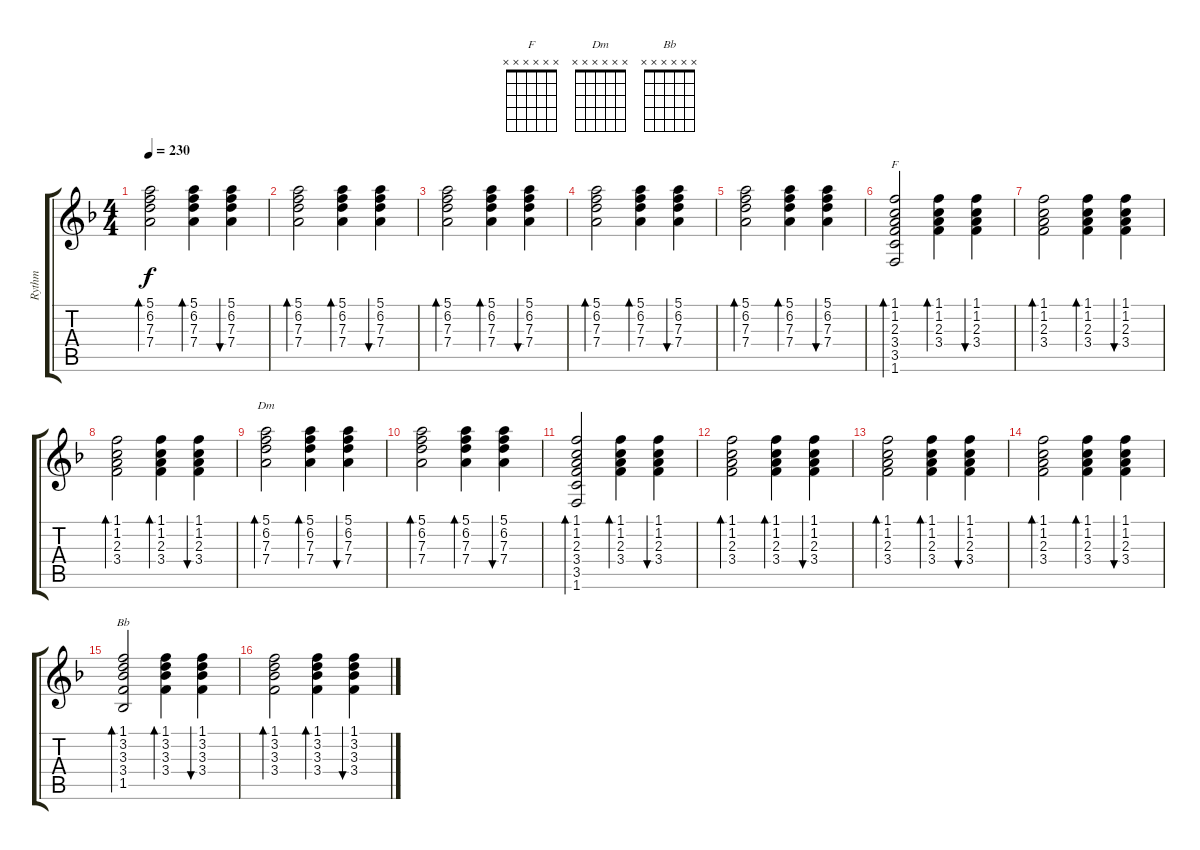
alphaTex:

\track ("Rythm" "Rythm") {instrument acousticguitarsteel}
\staff {score tabs}
\tuning (E4 B3 G3 D3 A2 E2) {hide}
\chord ("F" x x x x x x)
\chord ("Dm" x x x x x x)
\chord ("Bb" x x x x x x)
\ts (4 4)
\tempo 230
\clef g2
\ks dminor
(5.1 6.2 7.3 7.4).2{bd 30 dy f} (5.1 6.2 7.3 7.4).4{bd 30} (5.1 6.2 7.3 7.4).4{bu 30} |
(5.1 6.2 7.3 7.4).2{bd 30} (5.1 6.2 7.3 7.4).4{bd 30} (5.1 6.2 7.3 7.4).4{bu 30} |
(5.1 6.2 7.3 7.4).2{bd 30} (5.1 6.2 7.3 7.4).4{bd 30} (5.1 6.2 7.3 7.4).4{bu 30} |
(5.1 6.2 7.3 7.4).2{bd 30} (5.1 6.2 7.3 7.4).4{bd 30} (5.1 6.2 7.3 7.4).4{bu 30} |
(5.1 6.2 7.3 7.4).2{bd 30} (5.1 6.2 7.3 7.4).4{bd 30} (5.1 6.2 7.3 7.4).4{bu 30} |
(1.1 1.2 2.3 3.4 3.5 1.6).2{bd 30 ch "F"} (1.1 1.2 2.3 3.4).4{bd 30} (1.1 1.2 2.3 3.4).4{bu 30} |
(1.1 1.2 2.3 3.4).2{bd 30} (1.1 1.2 2.3 3.4).4{bd 30} (1.1 1.2 2.3 3.4).4{bu 30} |
(1.1 1.2 2.3 3.4).2{bd 30} (1.1 1.2 2.3 3.4).4{bd 30} (1.1 1.2 2.3 3.4).4{bu 30} |
(5.1 6.2 7.3 7.4).2{bd 30 ch "Dm"} (5.1 6.2 7.3 7.4).4{bd 30} (5.1 6.2 7.3 7.4).4{bu 30} |
(5.1 6.2 7.3 7.4).2{bd 30} (5.1 6.2 7.3 7.4).4{bd 30} (5.1 6.2 7.3 7.4).4{bu 30} |
(1.1 1.2 2.3 3.4 3.5 1.6).2{bd 30} (1.1 1.2 2.3 3.4).4{bd 30} (1.1 1.2 2.3 3.4).4{bu 30} |
(1.1 1.2 2.3 3.4).2{bd 30} (1.1 1.2 2.3 3.4).4{bd 30} (1.1 1.2 2.3 3.4).4{bu 30} |
(1.1 1.2 2.3 3.4).2{bd 30} (1.1 1.2 2.3 3.4).4{bd 30} (1.1 1.2 2.3 3.4).4{bu 30} |
(1.1 1.2 2.3 3.4).2{bd 30} (1.1 1.2 2.3 3.4).4{bd 30} (1.1 1.2 2.3 3.4).4{bu 30} |
(1.1 3.2 3.3 3.4 1.5).2{bd 30 ch "Bb"} (1.1 3.2 3.3 3.4).4{bd 30} (1.1 3.2 3.3 3.4).4{bu 30} |
(1.1 3.2 3.3 3.4).2{bd 30} (1.1 3.2 3.3 3.4).4{bd 30} (1.1 3.2 3.3 3.4).4{bu 30}
